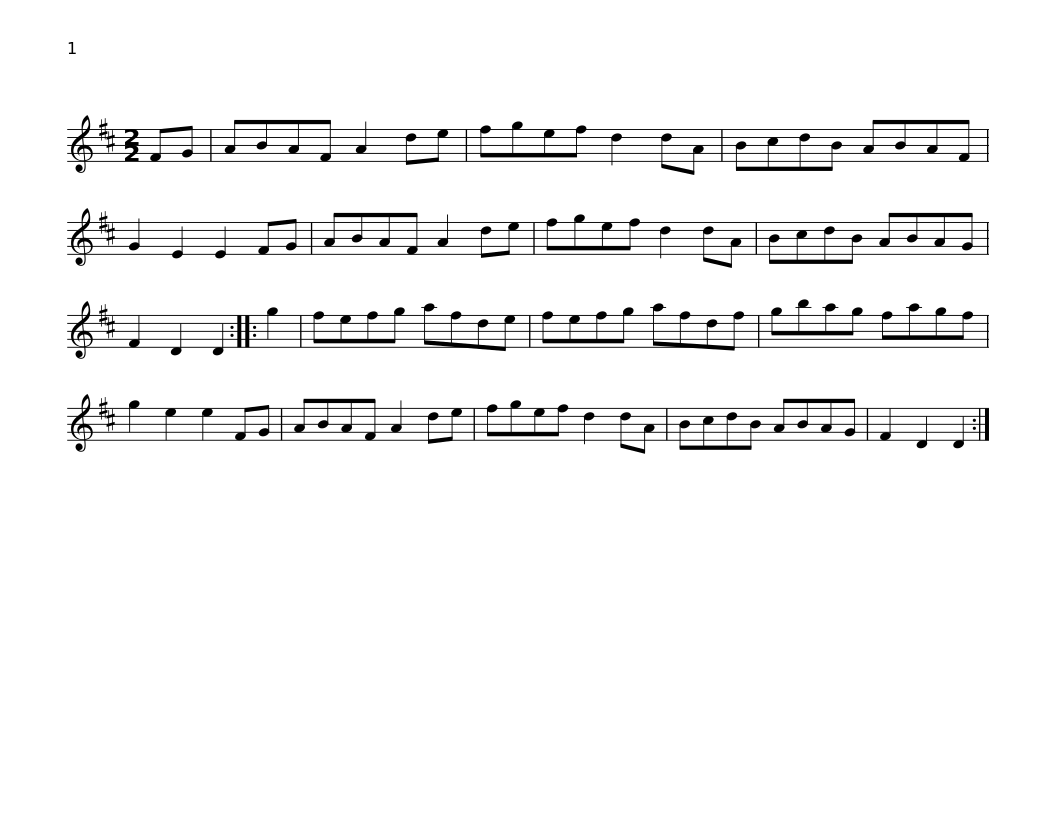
X:1
L:1/8
M:2/2
I:linebreak $
K:D
V:1 treble
V:1
 FG | ABAF A2 de | fgef d2 dA | BcdB ABAF | G2 E2 E2 FG | %5
 ABAF A2 de | fgef d2 dA |$ BcdB ABAG | F2 D2 D2 :: g2 | %10
 fefg afde | fefg afdf | gbag fagf | g2 e2 e2 FG |$ ABAF A2 de | %15
 fgef d2 dA | BcdB ABAG | F2 D2 D2 :| %18
